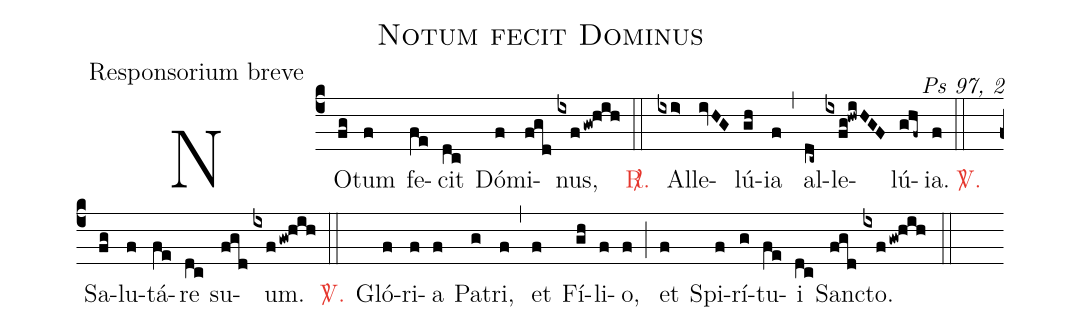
name:Notum fecit Dominus;
office-part:Responsorium breve;
commentary:Ps 97, 2;
%%
(c4)NO(fg)tum(f) fe(fe)cit(dc) Dó(f)mi(fgd)nus,(ixfgw!hih) (::) <c><sp>R/</sp>.</c>() Al(ixi>)le(ivHG)lú(gh)ia(f) (,) al(dc~)le(ixfg!hwiHGF)lú(ghf~)ia.(f) (::)
<c><sp>V/</sp>.</c>() Sa(fg)lu(f)tá(fe)re(dc) su(fgd)um.(ixfgw!hih) (::) <c><sp>V/</sp>.</c>()  Gló(f)ri(f)a(f) Pa(g)tri,(f) (,) et(f) Fí(gh)li(f)o,(f) (;) et(f) Spi(f)rí(g)tu(fe)i(dc) Sanc(fgd)to.(ixfgw!hih) (::)
